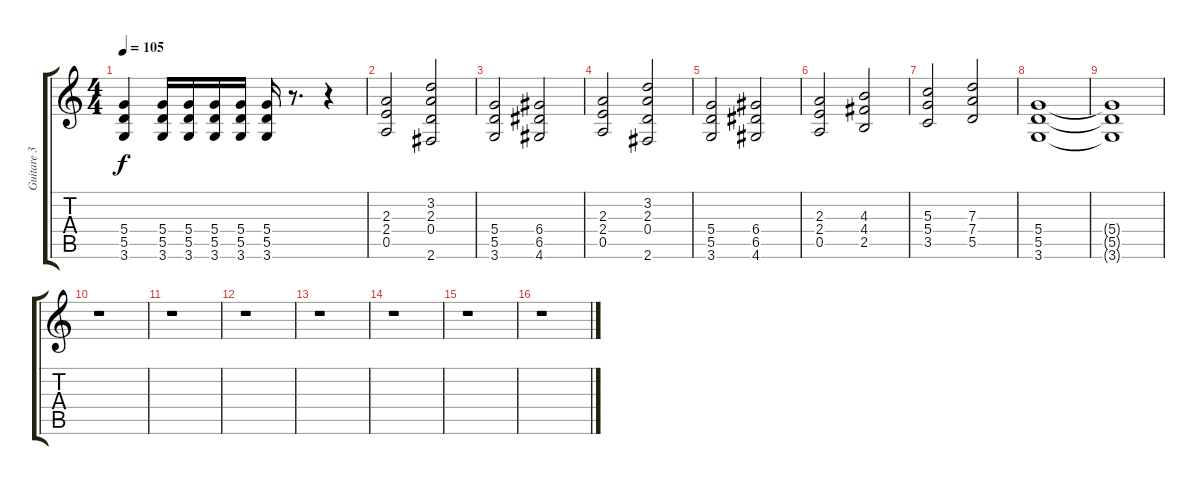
\track ("Guitare 3" "Guitare 3") {instrument overdrivenguitar}
\staff {score tabs}
\tuning (E4 B3 G3 D3 A2 E2) {hide}
\ts (4 4)
\tempo 105
\clef g2
\ks c
(5.4 5.5 3.6).4{dy f} (5.4 5.5 3.6).16 (5.4 5.5 3.6).16 (5.4 5.5 3.6).16 (5.4 5.5 3.6).16 (5.4 5.5 3.6).16 r.8{d} r.4 |
(2.3 2.4 0.5).2 (3.2 2.3 0.4 2.6).2 |
(5.4 5.5 3.6).2 (6.4 6.5 4.6).2 |
(2.3 2.4 0.5).2 (3.2 2.3 0.4 2.6).2 |
(5.4 5.5 3.6).2 (6.4 6.5 4.6).2 |
(2.3 2.4 0.5).2 (4.3 4.4 2.5).2 |
(5.3 5.4 3.5).2 (7.3 7.4 5.5).2 |
(5.4 5.5 3.6).1 |
(5.4{t} 5.5{t} 3.6{t}).1 |
r.1 |
r.1 |
r.1 |
r.1 |
r.1 |
r.1 |
r.1
